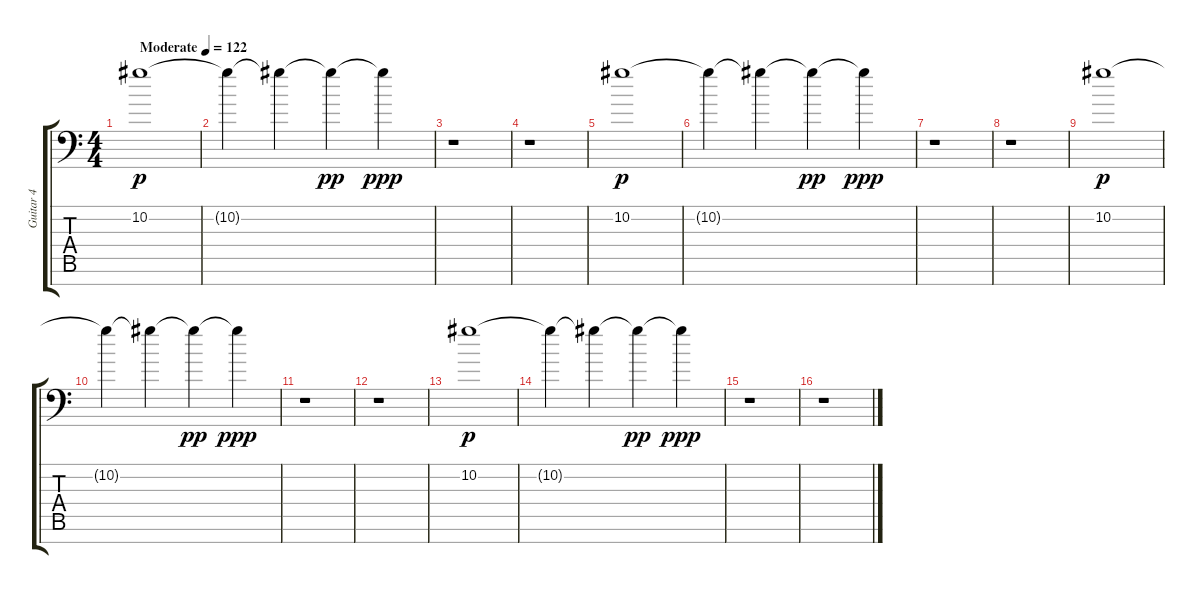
\track ("Guitar 4" "Guitar 4") {instrument distortionguitar}
\staff {score tabs}
\tuning (Eb4 Bb3 Gb3 Db3 Ab2 Eb2 Ab1) {hide}
\ts (4 4)
\tempo (122 "Moderate")
\clef f4
\ks c
10.2.1{dy p instrument distortionguitar} |
10.2{t}.4 10.2{t}.4 10.2{t}.4{dy pp} 10.2{t}.4{dy ppp} |
r.1 |
r.1 |
10.2.1{dy p} |
10.2{t}.4 10.2{t}.4 10.2{t}.4{dy pp} 10.2{t}.4{dy ppp} |
r.1 |
r.1 |
10.2.1{dy p} |
10.2{t}.4 10.2{t}.4 10.2{t}.4{dy pp} 10.2{t}.4{dy ppp} |
r.1 |
r.1 |
10.2.1{dy p} |
10.2{t}.4 10.2{t}.4 10.2{t}.4{dy pp} 10.2{t}.4{dy ppp} |
r.1 |
r.1
